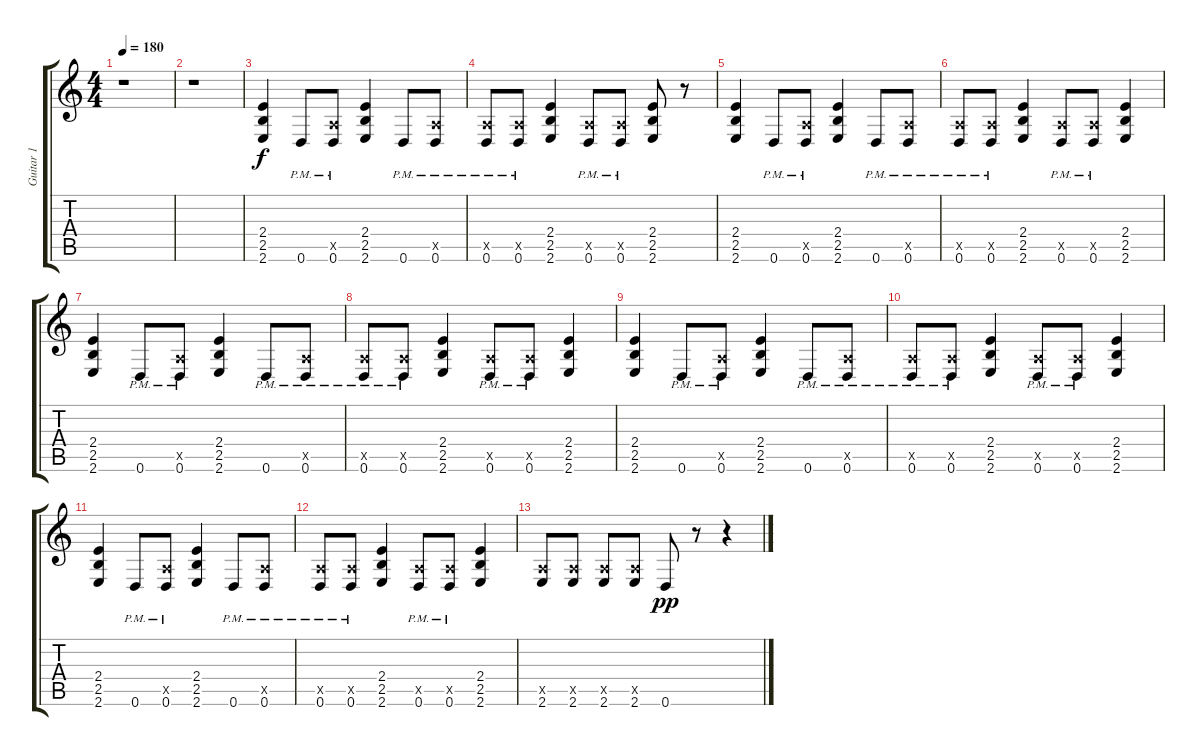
\track ("Guitar 1" "Guitar 1") {instrument overdrivenguitar}
\staff {score tabs}
\tuning (E4 B3 G3 D3 A2 D2) {hide}
\ts (4 4)
\tempo 180
\clef g2
\ks c
r.1{dy f} |
r.1 |
(2.4 2.5 2.6).4 0.6{pm}.8 (0.5{x} 0.6{pm}).8 (2.4 2.5 2.6).4 0.6{pm}.8 (0.5{x} 0.6{pm}).8 |
(0.5{x} 0.6{pm}).8 (0.5{x} 0.6{pm}).8 (2.4 2.5 2.6).4 (0.5{x} 0.6{pm}).8 (0.5{x} 0.6{pm}).8 (2.4 2.5 2.6).8 r.8 |
(2.4 2.5 2.6).4 0.6{pm}.8 (0.5{x} 0.6{pm}).8 (2.4 2.5 2.6).4 0.6{pm}.8 (0.5{x} 0.6{pm}).8 |
(0.5{x} 0.6{pm}).8 (0.5{x} 0.6{pm}).8 (2.4 2.5 2.6).4 (0.5{x} 0.6{pm}).8 (0.5{x} 0.6{pm}).8 (2.4 2.5 2.6).4 |
(2.4 2.5 2.6).4 0.6{pm}.8 (0.5{x} 0.6{pm}).8 (2.4 2.5 2.6).4 0.6{pm}.8 (0.5{x} 0.6{pm}).8 |
(0.5{x} 0.6{pm}).8 (0.5{x} 0.6{pm}).8 (2.4 2.5 2.6).4 (0.5{x} 0.6{pm}).8 (0.5{x} 0.6{pm}).8 (2.4 2.5 2.6).4 |
(2.4 2.5 2.6).4 0.6{pm}.8 (0.5{x} 0.6{pm}).8 (2.4 2.5 2.6).4 0.6{pm}.8 (0.5{x} 0.6{pm}).8 |
(0.5{x} 0.6{pm}).8 (0.5{x} 0.6{pm}).8 (2.4 2.5 2.6).4 (0.5{x} 0.6{pm}).8 (0.5{x} 0.6{pm}).8 (2.4 2.5 2.6).4 |
(2.4 2.5 2.6).4 0.6{pm}.8 (0.5{x} 0.6{pm}).8 (2.4 2.5 2.6).4 0.6{pm}.8 (0.5{x} 0.6{pm}).8 |
(0.5{x} 0.6{pm}).8 (0.5{x} 0.6{pm}).8 (2.4 2.5 2.6).4 (0.5{x} 0.6{pm}).8 (0.5{x} 0.6{pm}).8 (2.4 2.5 2.6).4 |
(0.5{x} 2.6).8 (0.5{x} 2.6).8 (0.5{x} 2.6).8 (0.5{x} 2.6).8 0.6.8{dy pp} r.8 r.4
